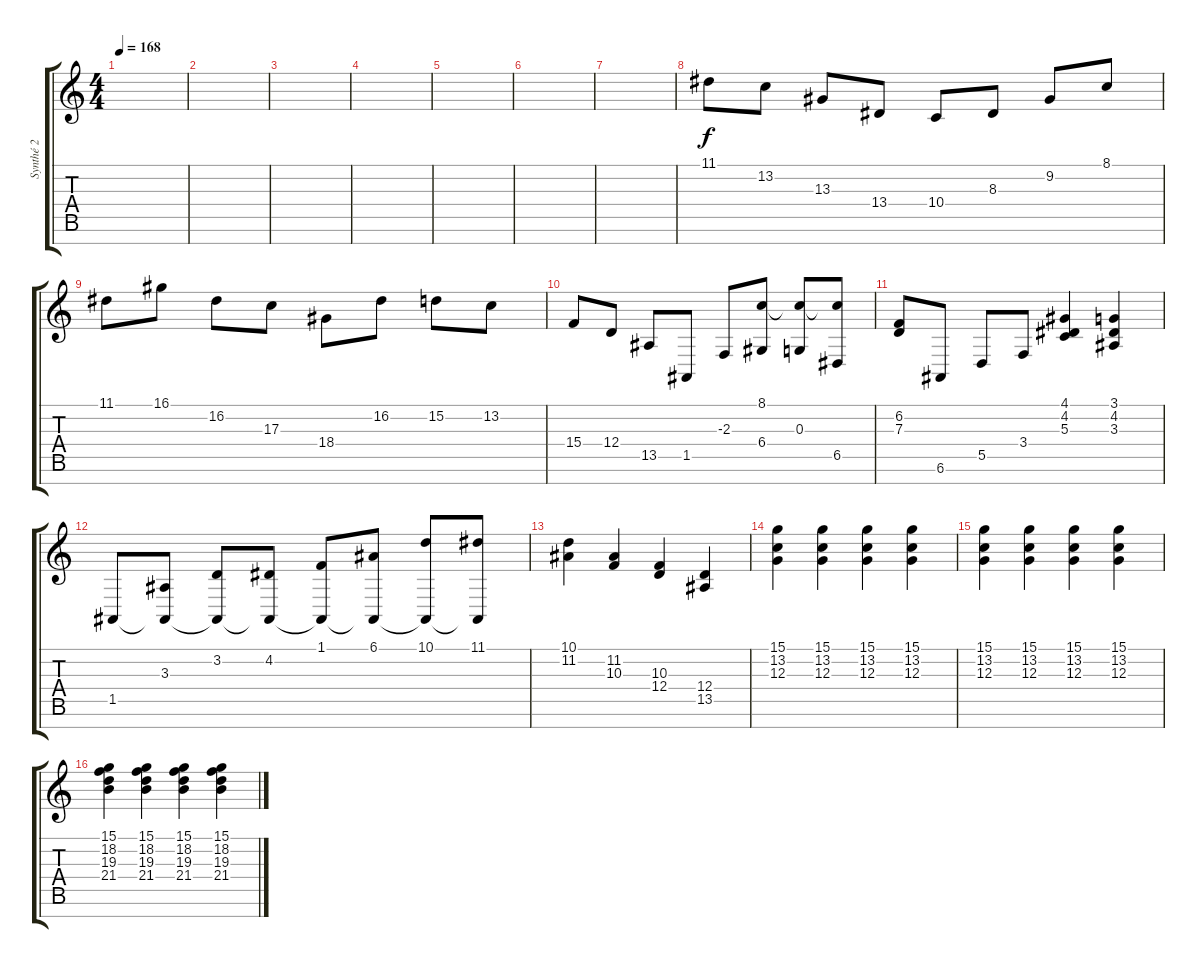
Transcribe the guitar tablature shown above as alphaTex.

\track ("Synthé 2" "Synthé 2") {instrument acousticgrandpiano}
\staff {score tabs}
\tuning (E4 B3 G3 D3 A2 E2 B1) {hide}
\ts (4 4)
\tempo 168
\clef g2
\ks c
|
|
|
|
|
|
|
11.1.8{instrument acousticgrandpiano} 13.2.8 13.3.8 13.4.8 10.4.8 8.3.8 9.2.8 8.1.8 |
11.1.8 16.1.8 16.2.8 17.3.8 18.4.8 16.2.8 15.2.8 13.2.8 |
15.4.8 12.4.8 13.5.8 1.5.8 -2.3.8 (8.1 6.4).8 (8.1{t} 0.3).8 (8.1{t} 6.5).8 |
(6.2 7.3).8 6.6.8 5.5.8 3.4.8 (4.1 4.2 5.3).4 (3.1 4.2 3.3).4 |
1.5.8 (3.3 1.5{t}).8 (3.2 1.5{t}).8 (4.2 1.5{t}).8 (1.1 1.5{t}).8 (6.1 1.5{t}).8 (10.1 1.5{t}).8 (11.1 1.5{t}).8 |
(10.1 11.2).4 (11.2 10.3).4 (10.3 12.4).4 (12.4 13.5).4 |
(15.1 13.2 12.3).4 (15.1 13.2 12.3).4 (15.1 13.2 12.3).4 (15.1 13.2 12.3).4 |
(15.1 13.2 12.3).4 (15.1 13.2 12.3).4 (15.1 13.2 12.3).4 (15.1 13.2 12.3).4 |
(15.1 18.2 19.3 21.4).4 (15.1 18.2 19.3 21.4).4 (15.1 18.2 19.3 21.4).4 (15.1 18.2 19.3 21.4).4
